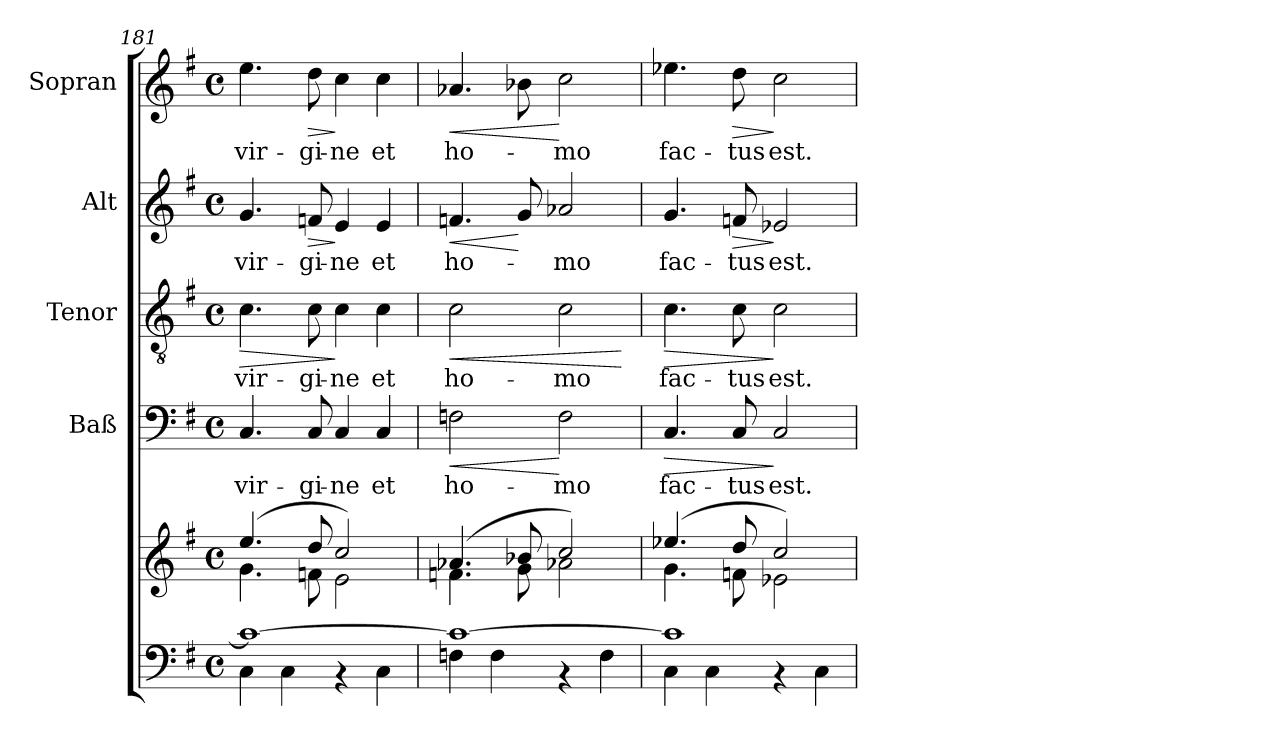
**kern	**kern	**kern	**text	**dynam	**kern	**text	**dynam	**kern	**text	**dynam	**kern	**text	**dynam
*part5	*part5	*part4	*part4	*part4	*part3	*part3	*part3	*part2	*part2	*part2	*part1	*part1	*part1
*staff6	*staff5	*staff4	*staff4	*staff4	*staff3	*staff3	*staff3	*staff2	*staff2	*staff2	*staff1	*staff1	*staff1
*	*	*I"Baß	*	*	*I"Tenor	*	*	*I"Alt	*	*	*I"Sopran	*	*
*	*	*I'Baß	*	*	*I'Ten	*	*	*I'Alt	*	*	*I'Sop	*	*
*clefF4	*clefG2	*clefF4	*	*	*clefGv2	*	*	*clefG2	*	*	*clefG2	*	*
*k[f#]	*k[f#]	*k[f#]	*	*	*k[f#]	*	*	*k[f#]	*	*	*k[f#]	*	*
*G:	*G:	*G:	*	*	*G:	*	*	*G:	*	*	*G:	*	*
*M4/4	*M4/4	*M4/4	*	*	*M4/4	*	*	*M4/4	*	*	*M4/4	*	*
*met(c)	*met(c)	*met(c)	*	*	*met(c)	*	*	*met(c)	*	*	*met(c)	*	*
=181	=181	=181	=181	=181	=181	=181	=181	=181	=181	=181	=181	=181	=181
*^	*^	*	*	*	*	*	*	*	*	*	*	*	*
!	!	!	!	!	!LO:LY:b	!	!	!LO:LY:b	!LO:HP:b	!	!LO:LY:b	!	!	!LO:LY:b	!
1c_	4C\	(>4.ee/	4.g\	4.C/	vir-	.	4.c\	vir-	>	4.g/	vir-	.	4.ee\	vir-	.
.	4C\	.	.	.	.	.	.	.	.	.	.	.	.	.	.
!	!	!	!	!	!LO:LY:b	!	!	!LO:LY:b	!	!	!LO:LY:b	!LO:HP:b	!	!LO:LY:b	!LO:HP:b
.	.	8dd/	8fn\	8C/	-gi-	.	8c\	-gi-	.	8fn/	-gi-	>	8dd\	-gi-	>
!	!	!	!	!	!LO:LY:b	!	!	!LO:LY:b	!	!	!LO:LY:b	!	!	!LO:LY:b	!
.	4r	2cc/)	2e\	4C/	-ne	.	4c\	-ne	]	4e/	-ne	]	4cc\	-ne	]
!	!	!	!	!	!LO:LY:b	!	!	!LO:LY:b	!	!	!LO:LY:b	!	!	!LO:LY:b	!
.	4C\	.	.	4C/	et	.	4c\	et	.	4e/	et	.	4cc\	et	.
=182	=182	=182	=182	=182	=182	=182	=182	=182	=182	=182	=182	=182	=182	=182	=182
!	!	!	!	!	!LO:LY:b	!LO:HP:b	!	!LO:LY:b	!LO:HP:b	!	!LO:LY:b	!LO:HP:b	!	!LO:LY:b	!LO:HP:b
1c_	4Fn\	(4.a-X/	4.fn\	2Fn\	ho-	<	2c\	ho-	<	4.fn/	ho-	<	4.a-X/	ho-	<
.	4F\	.	.	.	.	.	.	.	.	.	.	.	.	.	.
.	.	8b-X/	8g\	.	.	.	.	.	.	8g/	.	[	8b-X\	.	.
!	!	!	!	!	!LO:LY:b	!	!	!LO:LY:b	!	!	!LO:LY:b	!	!	!LO:LY:b	!
.	4r	2cc/)	2a-X\	2F\	-mo	[	2c\	-mo	.	2a-X/	-mo	.	2cc\	-mo	[
.	4F\	.	.	.	.	.	.	.	.	.	.	.	.	.	.
*v	*v	*	*	*	*	*	*	*	*	*	*	*	*	*	*
*	*v	*v	*	*	*	*	*	*	*	*	*	*	*	*
.	.	.	.	.	.	.	[	.	.	.	.	.	.
=183	=183	=183	=183	=183	=183	=183	=183	=183	=183	=183	=183	=183	=183
*^	*^	*	*	*	*	*	*	*	*	*	*	*	*
!	!	!	!	!	!LO:LY:b	!LO:HP:b	!	!LO:LY:b	!LO:HP:b	!	!LO:LY:b	!	!	!LO:LY:b	!
1c]	4C\	(4.ee-X/	4.g\	4.C/	fac-	>	4.c\	fac-	>	4.g/	fac-	.	4.ee-X\	fac-	.
.	4C\	.	.	.	.	.	.	.	.	.	.	.	.	.	.
!	!	!	!	!	!LO:LY:b	!	!	!LO:LY:b	!	!	!LO:LY:b	!LO:HP:b	!	!LO:LY:b	!LO:HP:b
.	.	8dd/	8fn\	8C/	-tus	.	8c\	-tus	.	8fn/	-tus	>	8dd\	-tus	>
!	!	!	!	!	!LO:LY:b	!	!	!LO:LY:b	!	!	!LO:LY:b	!	!	!LO:LY:b	!
.	4r	2cc/)	2e-X\	2C/	est.	]	2c\	est.	]	2e-X/	est.	]	2cc\	est.	]
.	4C\	.	.	.	.	.	.	.	.	.	.	.	.	.	.
*v	*v	*	*	*	*	*	*	*	*	*	*	*	*	*	*
*	*v	*v	*	*	*	*	*	*	*	*	*	*	*	*
=	=	=	=	=	=	=	=	=	=	=	=	=	=
*-	*-	*-	*-	*-	*-	*-	*-	*-	*-	*-	*-	*-	*-
